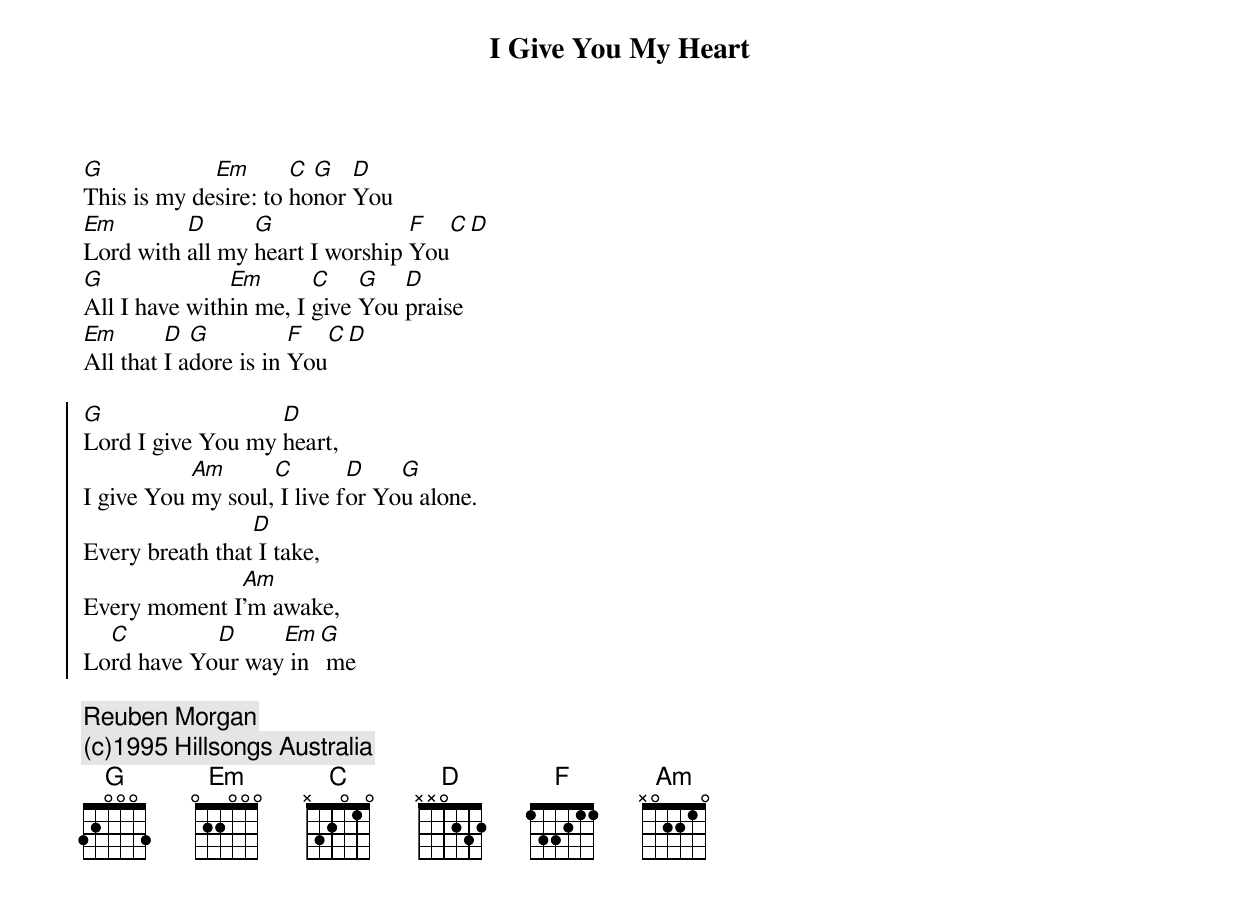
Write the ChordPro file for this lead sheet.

{title:I Give You My Heart}
[G]This is my de[Em]sire: to [C]ho[G]nor [D]You
[Em]Lord with [D]all my [G]heart I worship [F]You[C][D]
[G]All I have with[Em]in me, I [C]give [G]You [D]praise
[Em]All that [D]I a[G]dore is in [F]You[C][D]

{soc}
[G]Lord I give You my [D]heart,
I give You [Am]my soul,[C] I live f[D]or Yo[G]u alone.
Every breath that[D] I take,
Every moment I[Am]'m awake,
Lo[C]rd have Yo[D]ur way[Em] in[G] me
{eoc}

{c:Reuben Morgan}
{c:(c)1995 Hillsongs Australia}
